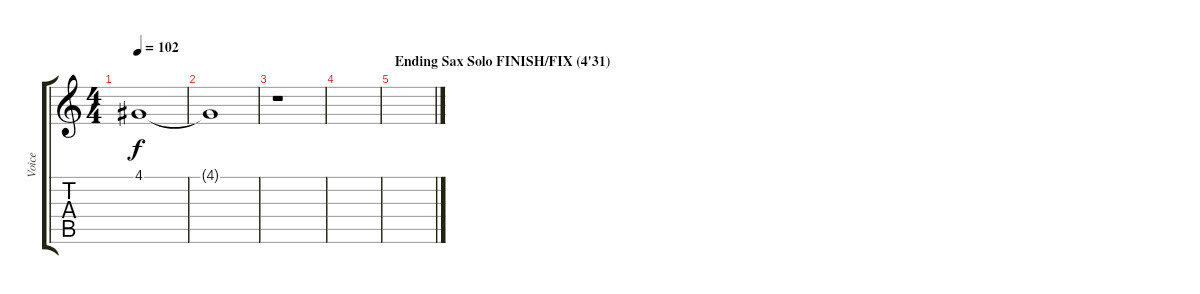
\track ("Voice" "Voice") {instrument voiceoohs}
\staff {score tabs}
\tuning (E4 B3 G3 D3 A2 E2) {hide}
\ts (4 4)
\tempo 102
\clef g2
\ks c
4.1{t}.1{dy f} |
4.1{t}.1 |
r.1 |
|
\section ("" "Ending Sax Solo FINISH/FIX (4'31)")
